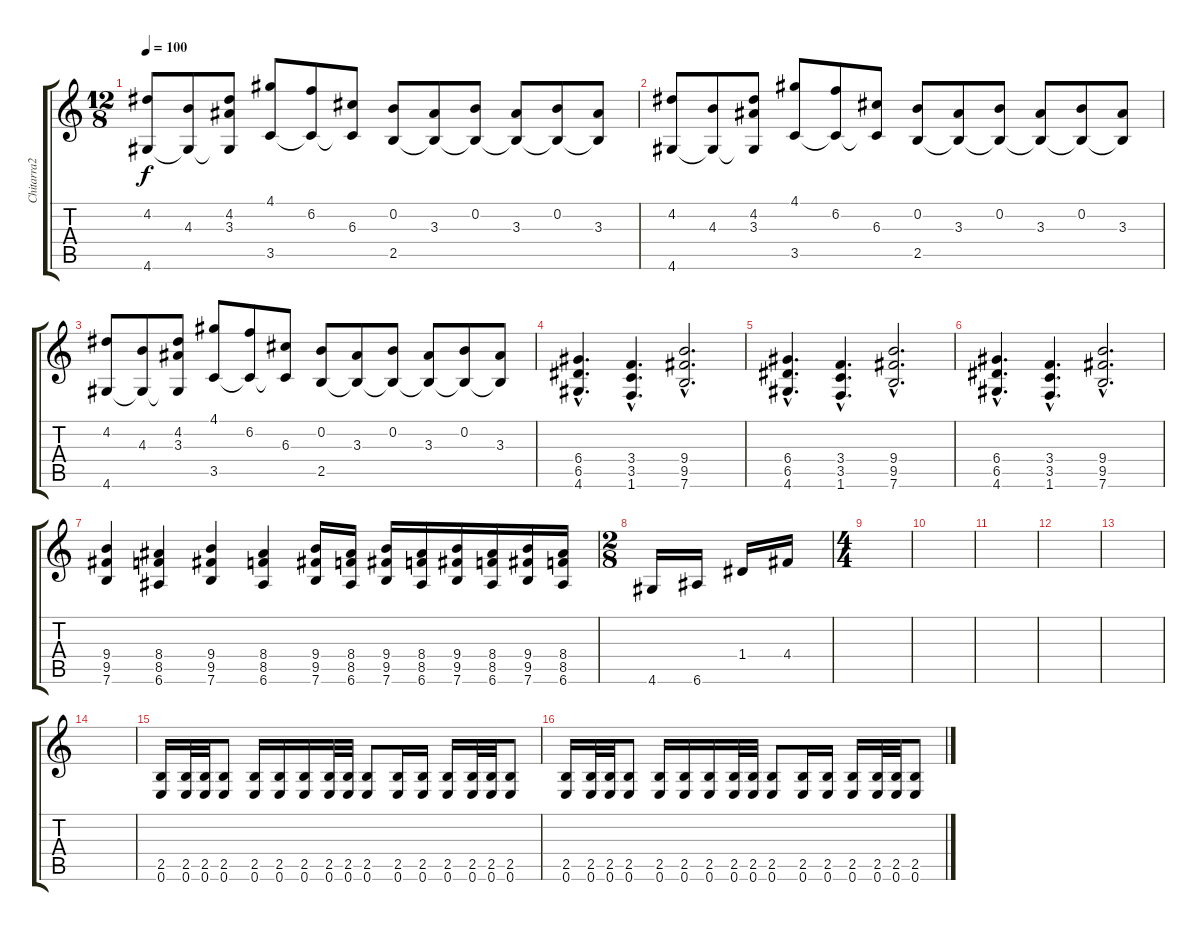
\track ("Chitarra2" "Chitarra2") {instrument overdrivenguitar}
\staff {score tabs}
\tuning (E4 B3 G3 D3 A2 E2) {hide}
\ts (12 8)
\tempo 100
\clef g2
\ks c
(4.2 4.6).8{dy f} (4.3 4.6{t}).8 (4.2 3.3 4.6{t}).8 (4.1 3.5).8 (6.2 3.5{t}).8 (6.3 3.5{t}).8 (0.2 2.5).8 (3.3 2.5{t}).8 (0.2 2.5{t}).8 (3.3 2.5{t}).8 (0.2 2.5{t}).8 (3.3 2.5{t}).8 |
(4.2 4.6).8 (4.3 4.6{t}).8 (4.2 3.3 4.6{t}).8 (4.1 3.5).8 (6.2 3.5{t}).8 (6.3 3.5{t}).8 (0.2 2.5).8 (3.3 2.5{t}).8 (0.2 2.5{t}).8 (3.3 2.5{t}).8 (0.2 2.5{t}).8 (3.3 2.5{t}).8 |
(4.2 4.6).8 (4.3 4.6{t}).8 (4.2 3.3 4.6{t}).8 (4.1 3.5).8 (6.2 3.5{t}).8 (6.3 3.5{t}).8 (0.2 2.5).8 (3.3 2.5{t}).8 (0.2 2.5{t}).8 (3.3 2.5{t}).8 (0.2 2.5{t}).8 (3.3 2.5{t}).8 |
(6.4{hac} 6.5{hac} 4.6{hac}).4{d instrument overdrivenguitar} (3.4{hac} 3.5{hac} 1.6{hac}).4{d} (9.4{hac} 9.5{hac} 7.6{hac}).2{d} |
(6.4{hac} 6.5{hac} 4.6{hac}).4{d} (3.4{hac} 3.5{hac} 1.6{hac}).4{d} (9.4{hac} 9.5{hac} 7.6{hac}).2{d} |
(6.4{hac} 6.5{hac} 4.6{hac}).4{d} (3.4{hac} 3.5{hac} 1.6{hac}).4{d} (9.4{hac} 9.5{hac} 7.6{hac}).2{d} |
(9.4 9.5 7.6).4 (8.4 8.5 6.6).4 (9.4 9.5 7.6).4 (8.4 8.5 6.6).4 (9.4 9.5 7.6).16 (8.4 8.5 6.6).16 (9.4 9.5 7.6).16 (8.4 8.5 6.6).16 (9.4 9.5 7.6).16 (8.4 8.5 6.6).16 (9.4 9.5 7.6).16 (8.4 8.5 6.6).16 |
\ts (2 8)
4.6.16 6.6.16 1.4.16 4.4.16 |
\ts (4 4)
|
|
|
|
|
|
(2.5 0.6).16 (2.5 0.6).32 (2.5 0.6).32 (2.5 0.6).8 (2.5 0.6).16 (2.5 0.6).16 (2.5 0.6).16 (2.5 0.6).32 (2.5 0.6).32 (2.5 0.6).8 (2.5 0.6).16 (2.5 0.6).16 (2.5 0.6).16 (2.5 0.6).32 (2.5 0.6).32 (2.5 0.6).8 |
(2.5 0.6).16 (2.5 0.6).32 (2.5 0.6).32 (2.5 0.6).8 (2.5 0.6).16 (2.5 0.6).16 (2.5 0.6).16 (2.5 0.6).32 (2.5 0.6).32 (2.5 0.6).8 (2.5 0.6).16 (2.5 0.6).16 (2.5 0.6).16 (2.5 0.6).32 (2.5 0.6).32 (2.5 0.6).8
